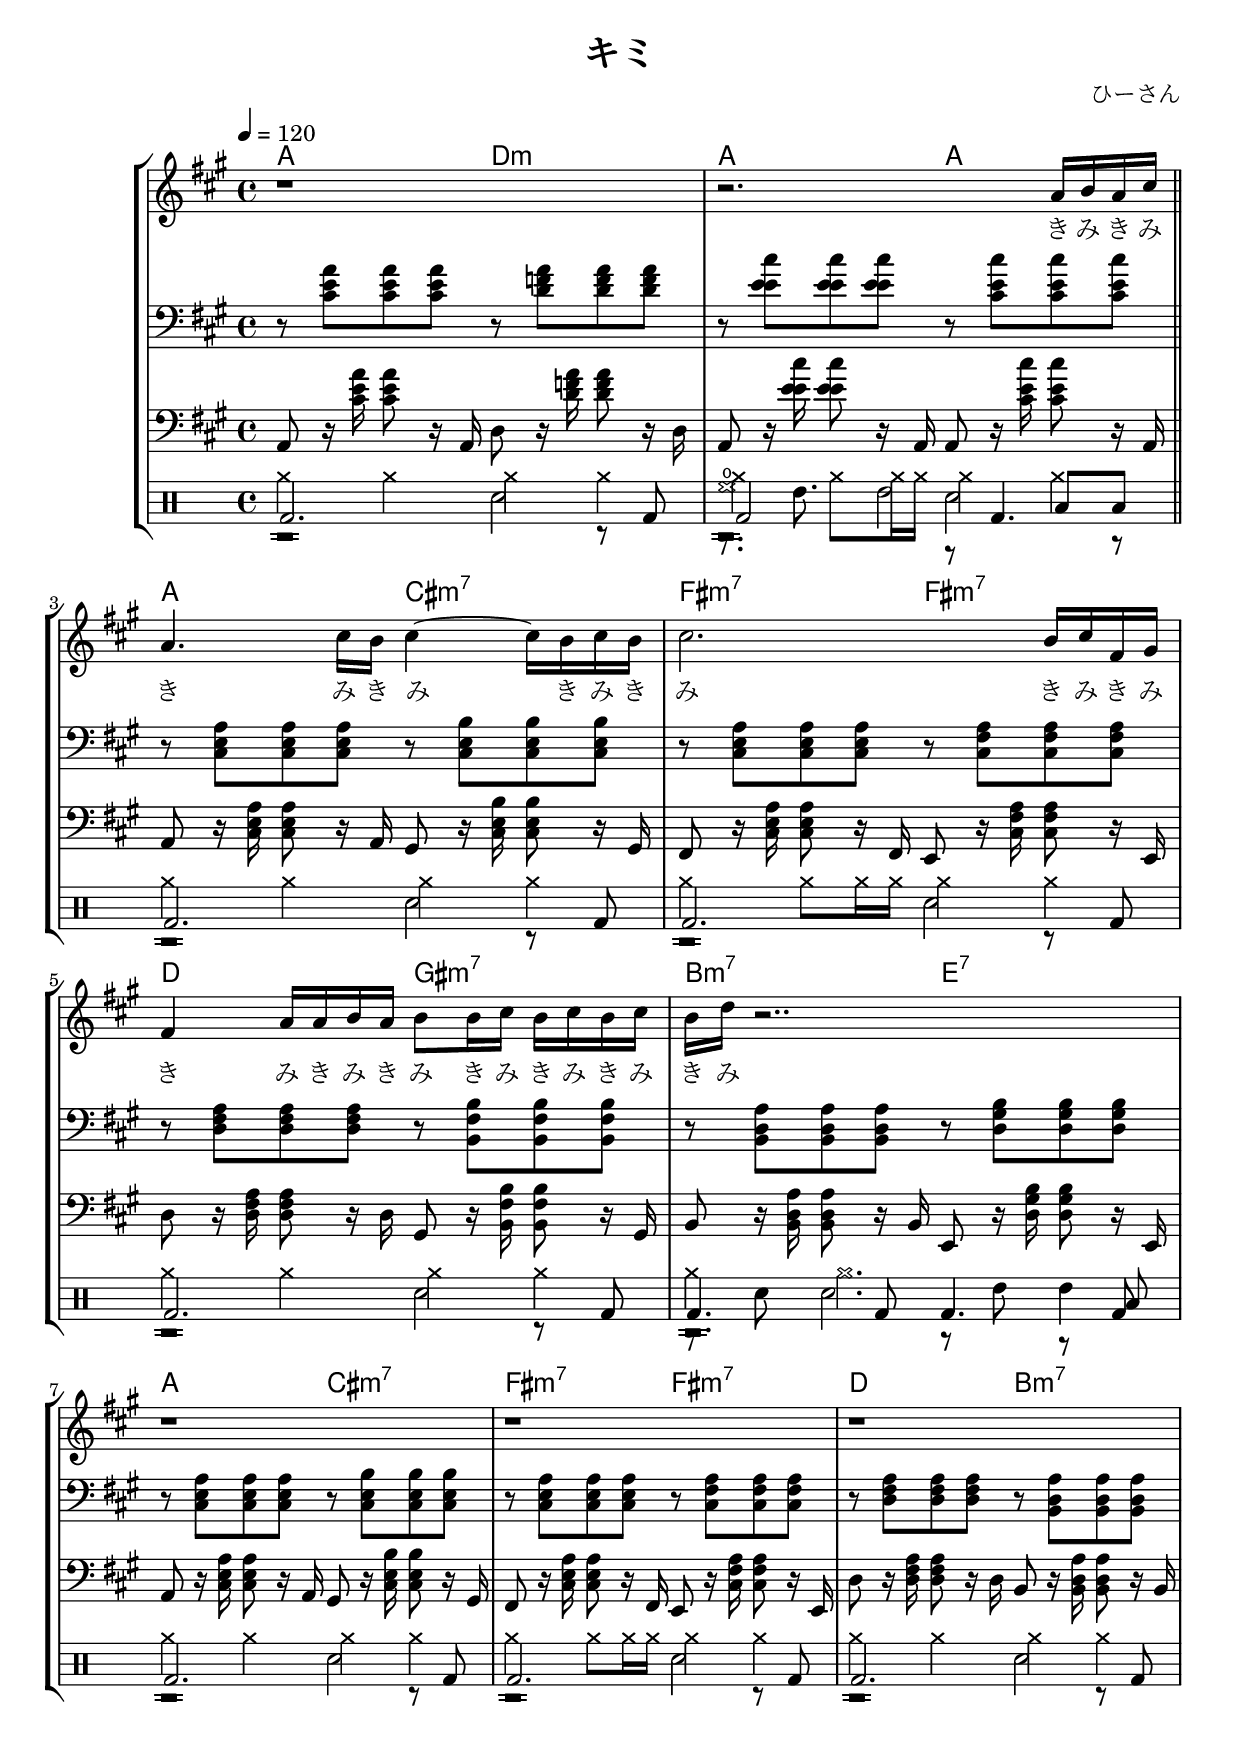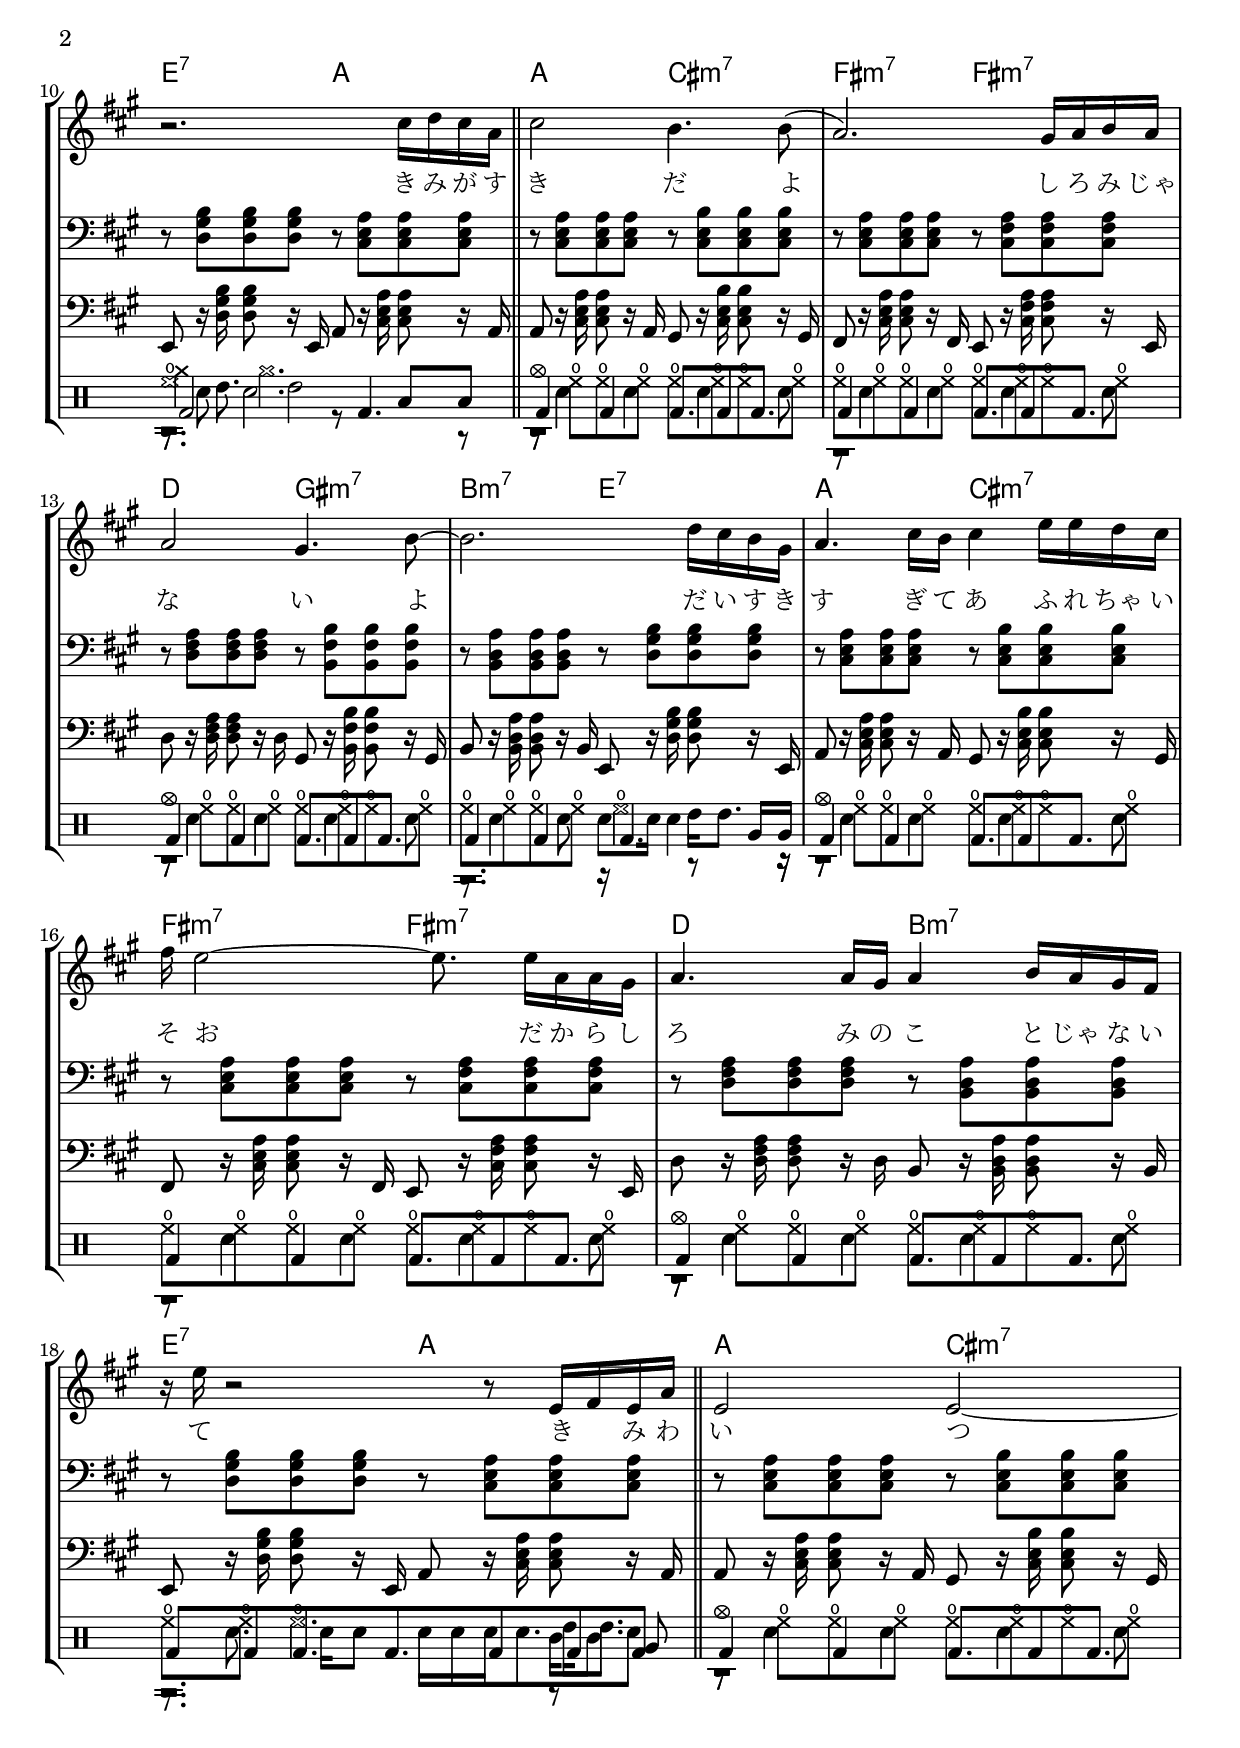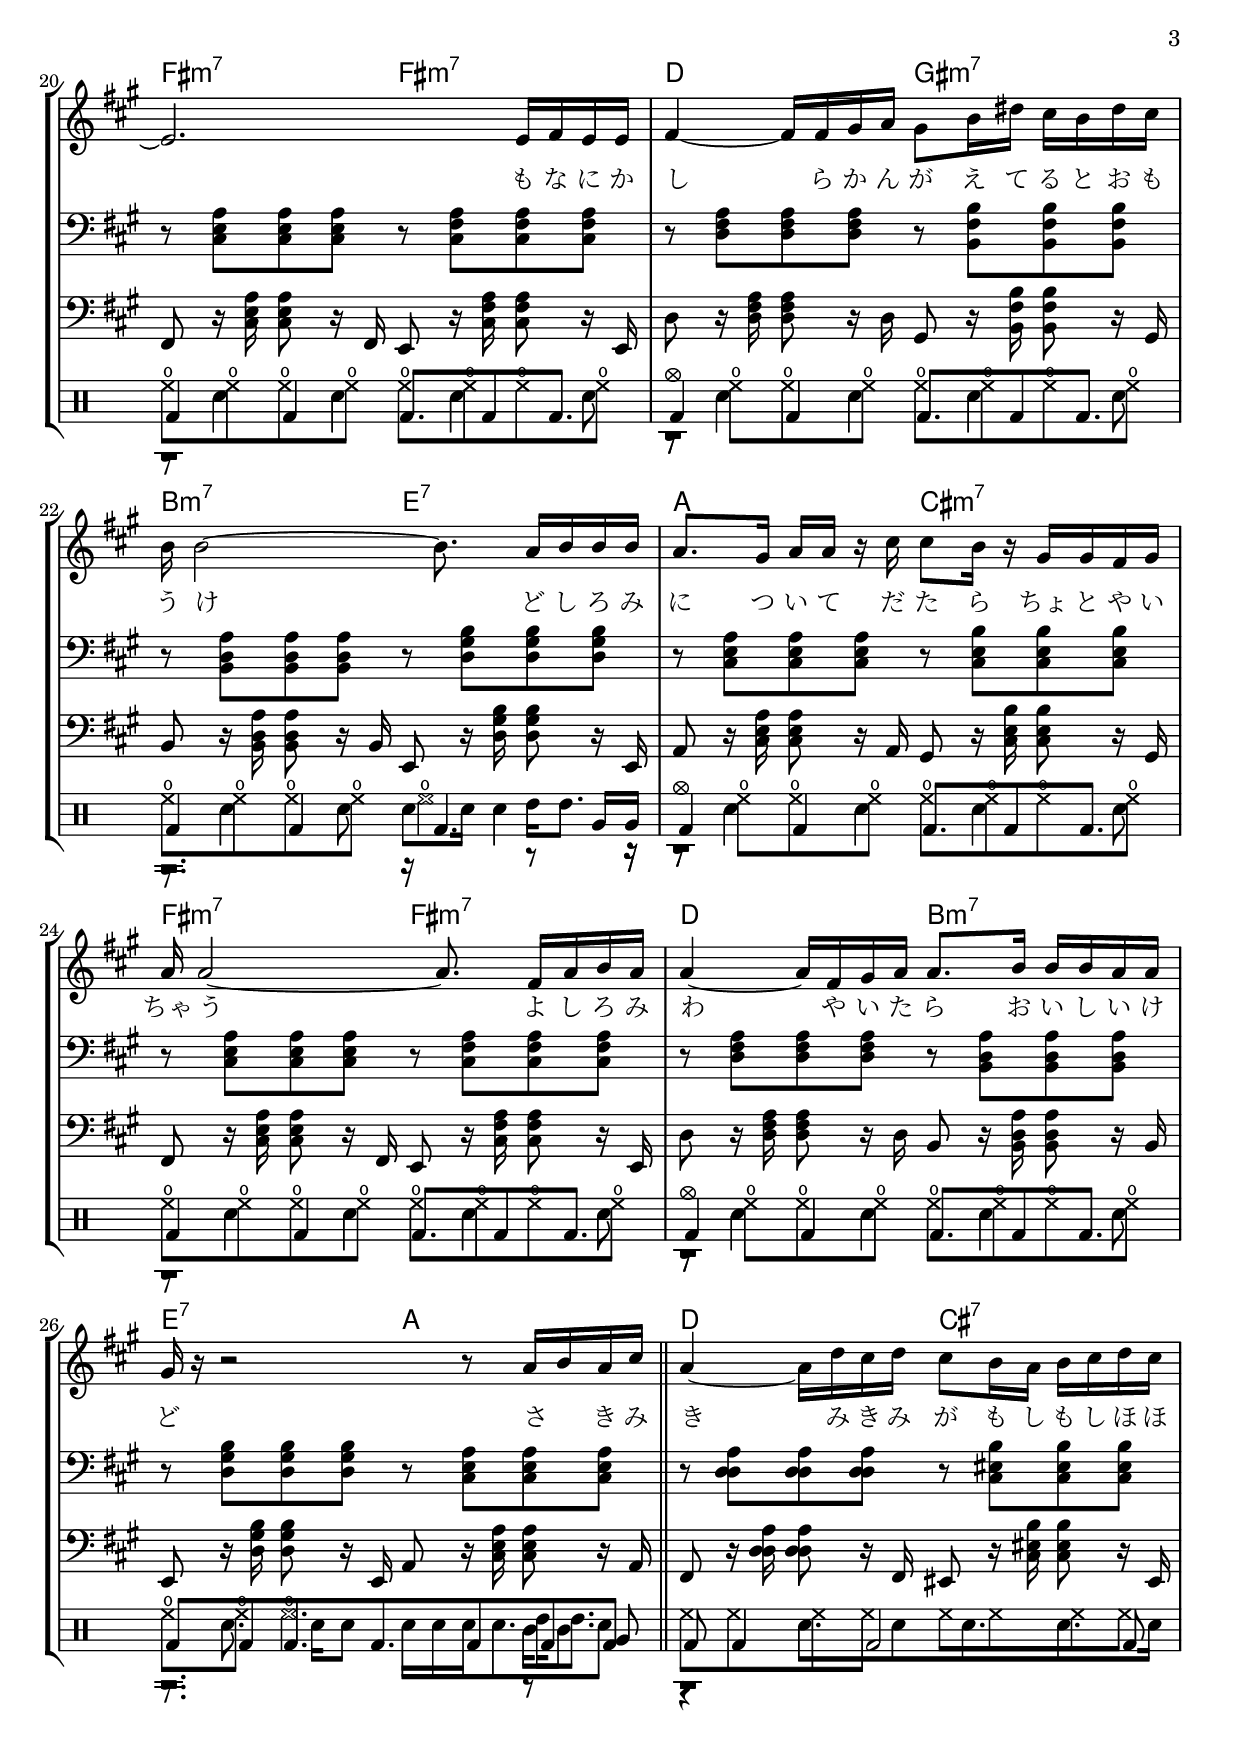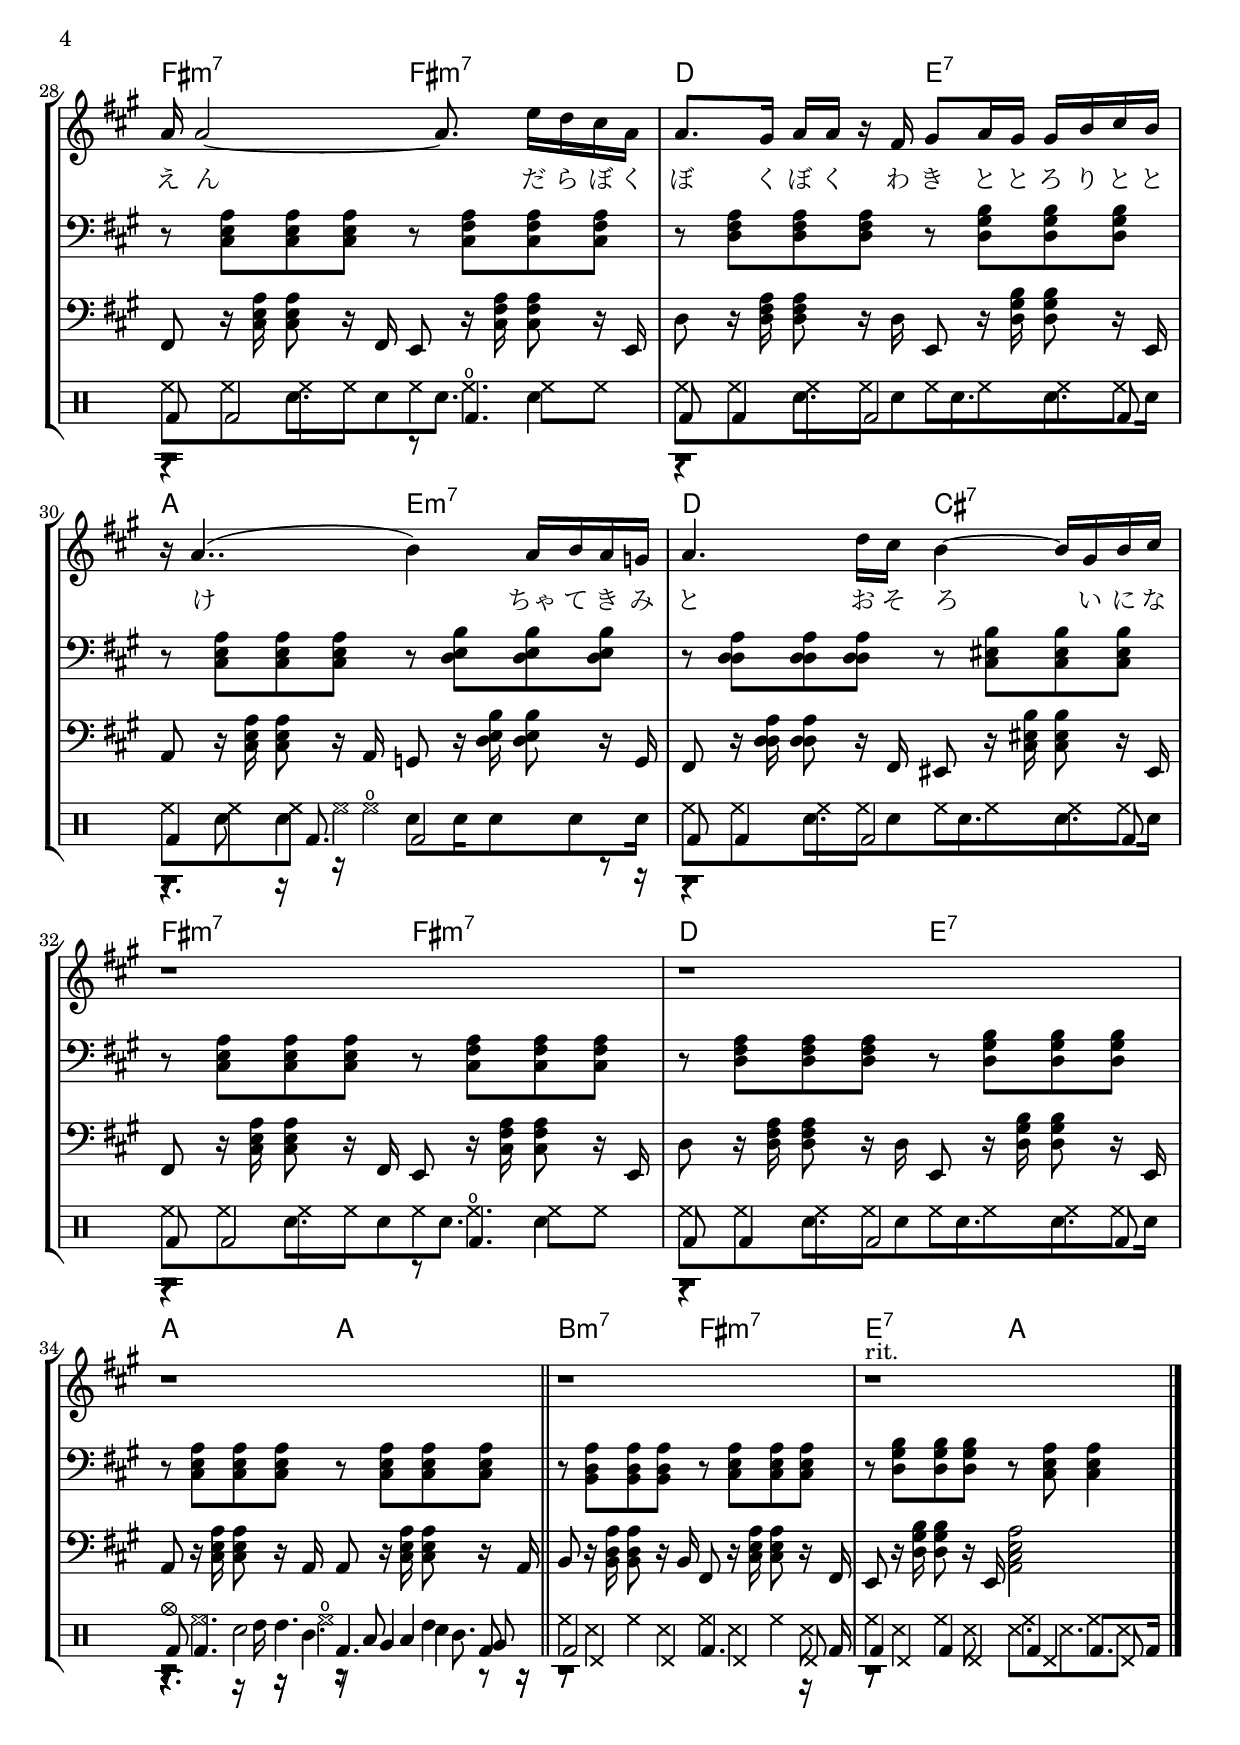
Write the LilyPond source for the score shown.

\version "2.12.1"

\header {
	title = \markup {キミ}
	composer = \markup \center-column {ひーさん}
}

harmony = \chordmode {
	a2 d:m a a 

	a cis:min7 fis:min7 fis:min7 d gis:min7 b:min7 e:7 a cis:min7 fis:min7 fis:min7 d b:min7 e:7 a 

	a cis:min7 fis:min7 fis:min7 d gis:min7 b:min7 e:7 a cis:min7 fis:min7 fis:min7 d b:min7 e:7 a 

	a cis:min7 fis:min7 fis:min7 d gis:min7 b:min7 e:7 a cis:min7 fis:min7 fis:min7 d b:min7 e:7 a 

	d cis:7 fis:min7 fis:min7 d e:7 a e:min7 d cis:7 fis:min7 fis:min7 d e:7 a a 

	b:min7 fis:min7 e:7 a 
}

melody = {
	\key a \major
	\tempo 4 = 120
	r1 | r2. 
	\set Staff.midiInstrument = #"mmi0.38"
	a'16  b'16  a'16  cis''16 
	a'4.  cis''16  b'16  cis''4~cis''16  b'16  cis''16  b'16 
	cis''2.  b'16  cis''16  fis'16  gis'16 
	fis'4  a'16  a'16  b'16  a'16  b'8  b'16  cis''16  b'16  cis''16  b'16  cis''16 
	b'16  d''16  	r2.. r1 r1 r1 r2. 	\set Staff.midiInstrument = #"mmi0.38"
	cis''16  d''16  cis''16  a'16 
	cis''2  b'4.  b'8 
	(a'2.)  gis'16  a'16  b'16  a'16 
	a'2  gis'4.  b'8~ 
	b'2.  d''16  cis''16  b'16  gis'16 
	a'4.  cis''16  b'16  cis''4  e''16  e''16  d''16  cis''16 
	fis''16  e''2~e''8.  e''16  a'16  a'16  gis'16 
	a'4.  a'16  gis'16  a'4  b'16  a'16  gis'16  fis'16 
	r16  e''16  	r2~r8 	\set Staff.midiInstrument = #"mmi0.38"
	e'16  fis'16  e'16  a'16 
	e'2  e'2~ 
	e'2.  e'16  fis'16  e'16  e'16 
	fis'4~fis'16  fis'16  gis'16  a'16  gis'8  b'16  dis''16  cis''16  b'16  dis''16  cis''16 
	b'16  b'2~b'8.  a'16  b'16  b'16  b'16 
	a'8.  gis'16  a'16  a'16  r16  cis''16  cis''8  b'16  r16  gis'16  gis'16  fis'16  gis'16 
	a'16  a'2~a'8.  fis'16  a'16  b'16  a'16 
	a'4~a'16  fis'16  gis'16  a'16  a'8.  b'16  b'16  b'16  a'16  a'16 
	gis'16  r16  	r2~r8 	\set Staff.midiInstrument = #"mmi0.38"
	a'16  b'16  a'16  cis''16 
	a'4~a'16  d''16  cis''16  d''16  cis''8  b'16  a'16  b'16  cis''16  d''16  cis''16 
	a'16  a'2~a'8.  e''16  d''16  cis''16  a'16 
	a'8.  gis'16  a'16  a'16  r16  fis'16  gis'8  a'16  gis'16  gis'16  b'16  cis''16  b'16 
	r16  a'4..  (b'4)  a'16  b'16  a'16  g'16 
	a'4.  d''16  cis''16  b'4~b'16  gis'16  b'16  cis''16
	r1 r1 r1 	r1 | r1^"rit." \bar "|."
}

words = \lyricmode {
	
	き  み  き  み  き  み  き  み  き  み  き  み  き  み  き  み  き  み  き  み  き  み  き  み  き  み  き  み  き  み  
	き  み  が  す  き  だ  よ  し  ろ  み  じゃ  な  い  よ  だ  い  す  き  す  ぎ  て  あ  ふ  れ  ちゃ  い  そ  お  だ  か  ら  し  ろ  み  の  こ  と  じゃ  な  い  て  
	き  み  わ  い  つ  も  な  に  か  し  ら  か  ん  が  え  て  る  と  お  も  う  け  ど  し  ろ  み  に  つ  い  て  だ  た  ら  ちょ  と  や  い  ちゃ  う  よ  し  ろ  み  わ  や  い  た  ら  お  い  し  い  け  ど  さ  
	き  み  き  み  き  み  が  も  し  も  し  ほ  ほ  え  ん  だ  ら  ぼ  く  ぼ  く  ぼ  く  わ  き  と  と  ろ  り  と  と  け  ちゃ  て  き  み  と  お  そ  ろ  い  に  な  れ  る  
	
}

tempochange = {
	\tempo 4 = 120
	r1 | r1 \bar "||"
	\tempo 4 = 120
	r1 | r1 | r1 | r1 | r1 | r1 | r1 | r1 \bar "||"
	\tempo 4 = 120
	r1 | r1 | r1 | r1 | r1 | r1 | r1 | r1 \bar "||"
	\tempo 4 = 120
	r1 | r1 | r1 | r1 | r1 | r1 | r1 | r1 \bar "||"
	\tempo 4 = 120
	r1 | r1 | r1 | r1 | r1 | r1 | r1 | r1 \bar "||"
	\tempo 4 = 120
	r1 | \tempo 4 = 90 r2 \tempo 4 = 80 r2 \bar "|."
}

mainacc = {
	\clef bass
	\set Staff.midiInstrument = #"Electric Guitar (clean)"
	\key a \major
	\tempo 4 = 120
	r8 <cis' e' a'>8 <cis' e' a'>8 <cis' e' a'>8
	r8 <d' f' a'>8 <d' f' a'>8 <d' f' a'>8
	r8 <e' e' cis''>8 <e' e' cis''>8 <e' e' cis''>8
	r8 <cis' e' cis''>8 <cis' e' cis''>8 <cis' e' cis''>8
	\bar "||"

	\set Staff.midiInstrument = #"Electric Guitar (clean)"
	r8 <cis e a>8 <cis e a>8 <cis e a>8
	r8 <cis e b>8 <cis e b>8 <cis e b>8
	r8 <cis e a>8 <cis e a>8 <cis e a>8
	r8 <cis fis a>8 <cis fis a>8 <cis fis a>8
	r8 <d fis a>8 <d fis a>8 <d fis a>8
	r8 <b, fis b>8 <b, fis b>8 <b, fis b>8
	r8 <b, d a>8 <b, d a>8 <b, d a>8
	r8 <d gis b>8 <d gis b>8 <d gis b>8
	r8 <cis e a>8 <cis e a>8 <cis e a>8
	r8 <cis e b>8 <cis e b>8 <cis e b>8
	r8 <cis e a>8 <cis e a>8 <cis e a>8
	r8 <cis fis a>8 <cis fis a>8 <cis fis a>8
	r8 <d fis a>8 <d fis a>8 <d fis a>8
	r8 <b, d a>8 <b, d a>8 <b, d a>8
	r8 <d gis b>8 <d gis b>8 <d gis b>8
	r8 <cis e a>8 <cis e a>8 <cis e a>8
	\bar "||"

	\set Staff.midiInstrument = #"Electric Guitar (clean)"
	r8 <cis e a>8 <cis e a>8 <cis e a>8
	r8 <cis e b>8 <cis e b>8 <cis e b>8
	r8 <cis e a>8 <cis e a>8 <cis e a>8
	r8 <cis fis a>8 <cis fis a>8 <cis fis a>8
	r8 <d fis a>8 <d fis a>8 <d fis a>8
	r8 <b, fis b>8 <b, fis b>8 <b, fis b>8
	r8 <b, d a>8 <b, d a>8 <b, d a>8
	r8 <d gis b>8 <d gis b>8 <d gis b>8
	r8 <cis e a>8 <cis e a>8 <cis e a>8
	r8 <cis e b>8 <cis e b>8 <cis e b>8
	r8 <cis e a>8 <cis e a>8 <cis e a>8
	r8 <cis fis a>8 <cis fis a>8 <cis fis a>8
	r8 <d fis a>8 <d fis a>8 <d fis a>8
	r8 <b, d a>8 <b, d a>8 <b, d a>8
	r8 <d gis b>8 <d gis b>8 <d gis b>8
	r8 <cis e a>8 <cis e a>8 <cis e a>8
	\bar "||"

	\set Staff.midiInstrument = #"Electric Guitar (clean)"
	r8 <cis e a>8 <cis e a>8 <cis e a>8
	r8 <cis e b>8 <cis e b>8 <cis e b>8
	r8 <cis e a>8 <cis e a>8 <cis e a>8
	r8 <cis fis a>8 <cis fis a>8 <cis fis a>8
	r8 <d fis a>8 <d fis a>8 <d fis a>8
	r8 <b, fis b>8 <b, fis b>8 <b, fis b>8
	r8 <b, d a>8 <b, d a>8 <b, d a>8
	r8 <d gis b>8 <d gis b>8 <d gis b>8
	r8 <cis e a>8 <cis e a>8 <cis e a>8
	r8 <cis e b>8 <cis e b>8 <cis e b>8
	r8 <cis e a>8 <cis e a>8 <cis e a>8
	r8 <cis fis a>8 <cis fis a>8 <cis fis a>8
	r8 <d fis a>8 <d fis a>8 <d fis a>8
	r8 <b, d a>8 <b, d a>8 <b, d a>8
	r8 <d gis b>8 <d gis b>8 <d gis b>8
	r8 <cis e a>8 <cis e a>8 <cis e a>8
	\bar "||"

	\set Staff.midiInstrument = #"Electric Guitar (clean)"
	r8 <d d a>8 <d d a>8 <d d a>8
	r8 <cis eis b>8 <cis eis b>8 <cis eis b>8
	r8 <cis e a>8 <cis e a>8 <cis e a>8
	r8 <cis fis a>8 <cis fis a>8 <cis fis a>8
	r8 <d fis a>8 <d fis a>8 <d fis a>8
	r8 <d gis b>8 <d gis b>8 <d gis b>8
	r8 <cis e a>8 <cis e a>8 <cis e a>8
	r8 <d e b>8 <d e b>8 <d e b>8
	r8 <d d a>8 <d d a>8 <d d a>8
	r8 <cis eis b>8 <cis eis b>8 <cis eis b>8
	r8 <cis e a>8 <cis e a>8 <cis e a>8
	r8 <cis fis a>8 <cis fis a>8 <cis fis a>8
	r8 <d fis a>8 <d fis a>8 <d fis a>8
	r8 <d gis b>8 <d gis b>8 <d gis b>8
	r8 <cis e a>8 <cis e a>8 <cis e a>8
	r8 <cis e a>8 <cis e a>8 <cis e a>8
	\bar "||"

	\set Staff.midiInstrument = #"Electric Guitar (clean)"
	r8 <b, d a>8 <b, d a>8 <b, d a>8
	r8 <cis e a>8 <cis e a>8 <cis e a>8
	r8 <d gis b>8 <d gis b>8 <d gis b>8
	r8 <cis e a>8 <cis e a>4
	\bar "|."
}

subacc = {
	\clef bass
	\set Staff.midiInstrument = #"Synth Bass 2"
	\key a \major
	\tempo 4 = 120
	a,8 r16 <cis' e' a'>16 <cis' e' a'>8 r16 a,16
	d8 r16 <d' f' a'>16 <d' f' a'>8 r16 d16
	a,8 r16 <e' e' cis''>16 <e' e' cis''>8 r16 a,16
	a,8 r16 <cis' e' cis''>16 <cis' e' cis''>8 r16 a,16
	\bar "||"

	\set Staff.midiInstrument = #"Synth Bass 2"
	a,8 r16 <cis e a>16 <cis e a>8 r16 a,16
	gis,8 r16 <cis e b>16 <cis e b>8 r16 gis,16
	fis,8 r16 <cis e a>16 <cis e a>8 r16 fis,16
	e,8 r16 <cis fis a>16 <cis fis a>8 r16 e,16
	d8 r16 <d fis a>16 <d fis a>8 r16 d16
	gis,8 r16 <b, fis b>16 <b, fis b>8 r16 gis,16
	b,8 r16 <b, d a>16 <b, d a>8 r16 b,16
	e,8 r16 <d gis b>16 <d gis b>8 r16 e,16
	a,8 r16 <cis e a>16 <cis e a>8 r16 a,16
	gis,8 r16 <cis e b>16 <cis e b>8 r16 gis,16
	fis,8 r16 <cis e a>16 <cis e a>8 r16 fis,16
	e,8 r16 <cis fis a>16 <cis fis a>8 r16 e,16
	d8 r16 <d fis a>16 <d fis a>8 r16 d16
	b,8 r16 <b, d a>16 <b, d a>8 r16 b,16
	e,8 r16 <d gis b>16 <d gis b>8 r16 e,16
	a,8 r16 <cis e a>16 <cis e a>8 r16 a,16
	\bar "||"

	\set Staff.midiInstrument = #"Synth Bass 1"
	a,8 r16 <cis e a>16 <cis e a>8 r16 a,16
	gis,8 r16 <cis e b>16 <cis e b>8 r16 gis,16
	fis,8 r16 <cis e a>16 <cis e a>8 r16 fis,16
	e,8 r16 <cis fis a>16 <cis fis a>8 r16 e,16
	d8 r16 <d fis a>16 <d fis a>8 r16 d16
	gis,8 r16 <b, fis b>16 <b, fis b>8 r16 gis,16
	b,8 r16 <b, d a>16 <b, d a>8 r16 b,16
	e,8 r16 <d gis b>16 <d gis b>8 r16 e,16
	a,8 r16 <cis e a>16 <cis e a>8 r16 a,16
	gis,8 r16 <cis e b>16 <cis e b>8 r16 gis,16
	fis,8 r16 <cis e a>16 <cis e a>8 r16 fis,16
	e,8 r16 <cis fis a>16 <cis fis a>8 r16 e,16
	d8 r16 <d fis a>16 <d fis a>8 r16 d16
	b,8 r16 <b, d a>16 <b, d a>8 r16 b,16
	e,8 r16 <d gis b>16 <d gis b>8 r16 e,16
	a,8 r16 <cis e a>16 <cis e a>8 r16 a,16
	\bar "||"

	\set Staff.midiInstrument = #"Synth Bass 2"
	a,8 r16 <cis e a>16 <cis e a>8 r16 a,16
	gis,8 r16 <cis e b>16 <cis e b>8 r16 gis,16
	fis,8 r16 <cis e a>16 <cis e a>8 r16 fis,16
	e,8 r16 <cis fis a>16 <cis fis a>8 r16 e,16
	d8 r16 <d fis a>16 <d fis a>8 r16 d16
	gis,8 r16 <b, fis b>16 <b, fis b>8 r16 gis,16
	b,8 r16 <b, d a>16 <b, d a>8 r16 b,16
	e,8 r16 <d gis b>16 <d gis b>8 r16 e,16
	a,8 r16 <cis e a>16 <cis e a>8 r16 a,16
	gis,8 r16 <cis e b>16 <cis e b>8 r16 gis,16
	fis,8 r16 <cis e a>16 <cis e a>8 r16 fis,16
	e,8 r16 <cis fis a>16 <cis fis a>8 r16 e,16
	d8 r16 <d fis a>16 <d fis a>8 r16 d16
	b,8 r16 <b, d a>16 <b, d a>8 r16 b,16
	e,8 r16 <d gis b>16 <d gis b>8 r16 e,16
	a,8 r16 <cis e a>16 <cis e a>8 r16 a,16
	\bar "||"

	\set Staff.midiInstrument = #"Synth Bass 2"
	fis,8 r16 <d d a>16 <d d a>8 r16 fis,16
	eis,8 r16 <cis eis b>16 <cis eis b>8 r16 eis,16
	fis,8 r16 <cis e a>16 <cis e a>8 r16 fis,16
	e,8 r16 <cis fis a>16 <cis fis a>8 r16 e,16
	d8 r16 <d fis a>16 <d fis a>8 r16 d16
	e,8 r16 <d gis b>16 <d gis b>8 r16 e,16
	a,8 r16 <cis e a>16 <cis e a>8 r16 a,16
	g,8 r16 <d e b>16 <d e b>8 r16 g,16
	fis,8 r16 <d d a>16 <d d a>8 r16 fis,16
	eis,8 r16 <cis eis b>16 <cis eis b>8 r16 eis,16
	fis,8 r16 <cis e a>16 <cis e a>8 r16 fis,16
	e,8 r16 <cis fis a>16 <cis fis a>8 r16 e,16
	d8 r16 <d fis a>16 <d fis a>8 r16 d16
	e,8 r16 <d gis b>16 <d gis b>8 r16 e,16
	a,8 r16 <cis e a>16 <cis e a>8 r16 a,16
	a,8 r16 <cis e a>16 <cis e a>8 r16 a,16
	\bar "||"

	\set Staff.midiInstrument = #"Slap Bass 1"
	b,8 r16 <b, d a>16 <b, d a>8 r16 b,16
	fis,8 r16 <cis e a>16 <cis e a>8 r16 fis,16
	e,8 r16 <d gis b>16 <d gis b>8 r16 e,16
	<a, cis e a>2
	\bar "|."
}

percA = {
	\drummode {
	cymr4 cymr4 cymr4 cymr4  |cymr4 cymr8 cymr16 cymr16 cymr4 cymr4  \bar "||"
	cymr4 cymr4 cymr4 cymr4  |cymr4 cymr8 cymr16 cymr16 cymr4 cymr4  |cymr4 cymr4 cymr4 cymr4  |cymr4 cymr2.  |cymr4 cymr4 cymr4 cymr4  |cymr4 cymr8 cymr16 cymr16 cymr4 cymr4  |cymr4 cymr4 cymr4 cymr4  |cymr4 cymr2.  \bar "||"
	r8 hho8 hho8 hho8 hho8 hho8 hho8 hho8  |hho8 hho8 hho8 hho8 hho8 hho8 hho8 hho8  |r8 hho8 hho8 hho8 hho8 hho8 hho8 hho8  |hho8 hho8 hho8 hho8 hho2  |r8 hho8 hho8 hho8 hho8 hho8 hho8 hho8  |hho8 hho8 hho8 hho8 hho8 hho8 hho8 hho8  |r8 hho8 hho8 hho8 hho8 hho8 hho8 hho8  |hho8 hho8 hho2.  \bar "||"
	r8 hho8 hho8 hho8 hho8 hho8 hho8 hho8  |hho8 hho8 hho8 hho8 hho8 hho8 hho8 hho8  |r8 hho8 hho8 hho8 hho8 hho8 hho8 hho8  |hho8 hho8 hho8 hho8 hho2  |r8 hho8 hho8 hho8 hho8 hho8 hho8 hho8  |hho8 hho8 hho8 hho8 hho8 hho8 hho8 hho8  |r8 hho8 hho8 hho8 hho8 hho8 hho8 hho8  |hho8 hho8 hho2.  \bar "||"
	hh8 hh8 hh8 hh8 hh8 hh8 hh8 hh8  |hh8 hh8 hh8 hh8 hh4 hh8 hh8  |hh8 hh8 hh8 hh8 hh8 hh8 hh8 hh8  |hh8 hh8 hh8 hh2 r8  |hh8 hh8 hh8 hh8 hh8 hh8 hh8 hh8  |hh8 hh8 hh8 hh8 hh4 hh8 hh8  |hh8 hh8 hh8 hh8 hh8 hh8 hh8 hh8  |r8 hh2. r8  \bar "||"
	hh4 hh4 hh4 hh4  |hh4 hh4 hh4 hh4  \bar "|."
	}
}

percB = {
	\drummode {
	r2 sn2  |r2 sn2  \bar "||"
	r2 sn2  |r2 sn2  |r2 sn2  |r8 sn8 sn2.  |r2 sn2  |r2 sn2  |r2 sn2  |r8 sn8 sn2.  \bar "||"
	r8 sn4 sn4 sn4 sn8  |r8 sn4 sn4 sn4 sn8  |r8 sn4 sn4 sn4 sn8  |r8 sn4 sn8 sn8 sn16 sn4 r16  |r8 sn4 sn4 sn4 sn8  |r8 sn4 sn4 sn4 sn8  |r8 sn4 sn4 sn4 sn8  |r8 sn8. sn16 sn8 sn16 sn16 sn16 sn8. sn8  \bar "||"
	r8 sn4 sn4 sn4 sn8  |r8 sn4 sn4 sn4 sn8  |r8 sn4 sn4 sn4 sn8  |r8 sn4 sn8 sn8 sn16 sn4 r16  |r8 sn4 sn4 sn4 sn8  |r8 sn4 sn4 sn4 sn8  |r8 sn4 sn4 sn4 sn8  |r8 sn8. sn16 sn8 sn16 sn16 sn16 sn8. sn8  \bar "||"
	r4 sn8. sn8 sn8. sn8. sn16  |r4 sn8. sn8 sn8. sn4  |r4 sn8. sn8 sn8. sn8. sn16  |r8 sn8 sn4 sn8 sn16 sn8 sn8 sn16  |r4 sn8. sn8 sn8. sn8. sn16  |r4 sn8. sn8 sn8. sn4  |r4 sn8. sn8 sn8. sn8. sn16  |r4 sn2 sn4  \bar "||"
	r8 ss4 ss4 ss4 ss8  |r8 ss4 ss8 ss8. ss8. ss8  \bar "|."
	}
}

percC = {
	\drummode {
	bd2. r8 bd8  |bd2 r8 bd4.  \bar "||"
	bd2. r8 bd8  |bd2. r8 bd8  |bd2. r8 bd8  |bd4. bd8 bd4. bd8  |bd2. r8 bd8  |bd2. r8 bd8  |bd2. r8 bd8  |bd2 r8 bd4.  \bar "||"
	bd4 bd4 bd8. bd8 bd8.  |bd4 bd4 bd8. bd8 bd8.  |bd4 bd4 bd8. bd8 bd8.  |bd4 bd4 r16 bd4. r16  |bd4 bd4 bd8. bd8 bd8.  |bd4 bd4 bd8. bd8 bd8.  |bd4 bd4 bd8. bd8 bd8.  |bd8 bd8 bd8. bd8. bd8 bd8 bd8  \bar "||"
	bd4 bd4 bd8. bd8 bd8.  |bd4 bd4 bd8. bd8 bd8.  |bd4 bd4 bd8. bd8 bd8.  |bd4 bd4 r16 bd4. r16  |bd4 bd4 bd8. bd8 bd8.  |bd4 bd4 bd8. bd8 bd8.  |bd4 bd4 bd8. bd8 bd8.  |bd8 bd8 bd8. bd8. bd8 bd8 bd8  \bar "||"
	bd8 bd4 bd2 bd8  |bd8 bd2 bd4.  |bd8 bd4 bd2 bd8  |bd4 r16 bd8. bd2  |bd8 bd4 bd2 bd8  |bd8 bd2 bd4.  |bd8 bd4 bd2 bd8  |bd8 bd4. bd4. bd8  \bar "||"
	r8 hhp4 hhp4 hhp4 hhp8  |r8 hhp4 hhp4 hhp4 hhp8  \bar "|."
	}
}

percD = {
	\drummode {
	r1 |r8. tommh8. tommh2 r8  \bar "||"
	r1 |r1 |r1 |r2 r8 tommh8 tommh4  |r1 |r1 |r1 |r8. tommh8. tommh2 r8  \bar "||"
	cymc1  |r1  |cymc1  |r1  |cymc1  |r1  |cymc1  |r1  \bar "||"
	cymc1  |r1  |cymc1  |r1  |cymc1  |r1  |cymc1  |r1  \bar "||"
	r1  |r2 r8 hho4.  |r1  |r4. r16 hho2 r16  |r1  |r2 r8 hho4.  |r1  |r4. r16 hho2 r16  \bar "||"
	bd2 bd4. r16 bd16  |bd4 bd4 bd4 bd8. bd16  \bar "|."
	}
}

percE = {
	\drummode {
	r1 |r2. toml8 toml8  \bar "||"
	r1 |r1 |r1 |r2. r8 toml8  |r1 |r1 |r1 |r2. toml8 toml8  \bar "||"
	r1 |r1 |r1 |r2. tommh16 tommh8.  |r1 |r1 |r1 |r2. tommh16 tommh8.  \bar "||"
	r1 |r1 |r1 |r2. tommh16 tommh8.  |r1 |r1 |r1 |r2. tommh16 tommh8.  \bar "||"
	r1 |r1 |r1 |r1 |r1 |r1 |r1 |cymc1  \bar "||"
	r1 | r1 \bar "|."
	}
}

percF = {
	\drummode {
	r1 |hho1  \bar "||"
	r1 |r1 |r1 |r1 |r1 |r1 |r1 |hho1  \bar "||"
	r1 |r1 |r1 |r2. r8 tomfh16 tomfh16  |r1 |r1 |r1 |r2. r8 tomfh8  \bar "||"
	r1 |r1 |r1 |r2. r8 tomfh16 tomfh16  |r1 |r1 |r1 |r2. r8 tomfh8  \bar "||"
	r1 |r1 |r1 |r1 |r1 |r1 |r1 |r4 r16 tommh16 tommh4. tommh4  \bar "||"
	r1 | r1 \bar "|."
	}
}

percG = {
	\drummode {
	r1 | r1 \bar "||"
	r1 | r1 | r1 | r1 | r1 | r1 | r1 | r1 \bar "||"
	r1 |r1 |r1 |r1 |r1 |r1 |r1 |r2. tomml16 tomml8.  \bar "||"
	r1 |r1 |r1 |r1 |r1 |r1 |r1 |r2. tomml16 tomml8.  \bar "||"
	r1 |r1 |r1 |r1 |r1 |r1 |r1 |r4. r16 tomml4. tomml8.  \bar "||"
	r1 | r1 \bar "|."
	}
}

percH = {
	\drummode {
	r1 | r1 \bar "||"
	r1 | r1 | r1 | r1 | r1 | r1 | r1 | r1 \bar "||"
	r1 | r1 | r1 | r1 | r1 | r1 | r1 | r1 \bar "||"
	r1 | r1 | r1 | r1 | r1 | r1 | r1 | r1 \bar "||"
	r1 |r1 |r1 |r1 |r1 |r1 |r1 |r2 r16 toml8 toml4 r16  \bar "||"
	r1 | r1 \bar "|."
	}
}

percI = {
	\drummode {
	r1 | r1 \bar "||"
	r1 | r1 | r1 | r1 | r1 | r1 | r1 | r1 \bar "||"
	r1 | r1 | r1 | r1 | r1 | r1 | r1 | r1 \bar "||"
	r1 | r1 | r1 | r1 | r1 | r1 | r1 | r1 \bar "||"
	r1 |r1 |r1 |r1 |r1 |r1 |r1 |r2 r8 tomfh4 tomfh8  \bar "||"
	r1 | r1 \bar "|."
	}
}

\score {
	<<
		\new StaffGroup <<
			\new ChordNames {\harmony}
			\new Voice = "melody" {\melody}
			\new Lyrics \lyricsto "melody" \words
			\new Staff = "mainacc" {\mainacc}
			\new Staff = "subacc" {\subacc}
			\new DrumStaff <<
				\new DrumVoice {\percA}
				\new DrumVoice {\percB}
				\new DrumVoice {\percC}
				\new DrumVoice {\percD}
				\new DrumVoice {\percE}
				\new DrumVoice {\percF}
				\new DrumVoice {\percG}
				\new DrumVoice {\percH}
				\new DrumVoice {\percI}
			>>
		>>
	>>
	\layout { }
}
